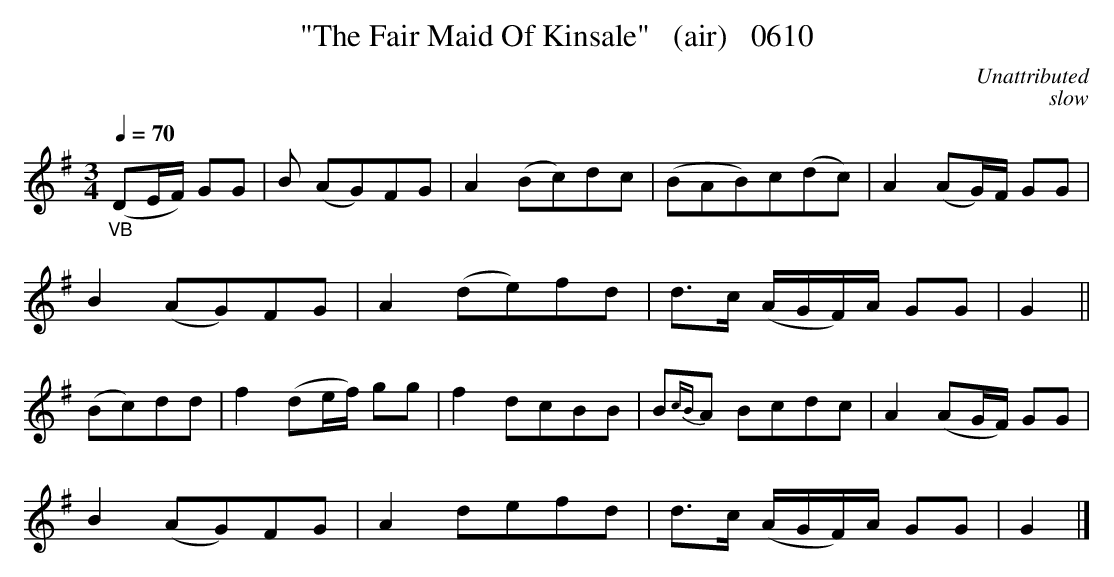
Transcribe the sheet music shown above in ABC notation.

X:1
T:"The Fair Maid Of Kinsale"   (air)   0610
C:Unattributed
C:slow
BRENNAN June 2003 (HTTP://WWW.SOSYOURMOM.COM)
Q:1/4=70
M:3/4
L:1/8
K:G
"_VB"(DE/2F/2) GG|B (AG)FG|A2(Bc)dc|(BAB)c(dc)|A2(AG/2)F/2 GG|
B2(AG)FG|A2(de)fd|d3/2c/2 (A/2G/2F/2)A/2 GG|G2||
(Bc)dd|f2(de/2f/2) gg|f2dcBB|B{cB}A Bcdc|A2(AG/2F/2) GG|
B2(AG)FG|A2defd|d3/2c/2 (A/2G/2F/2)A/2 GG|G2|]
